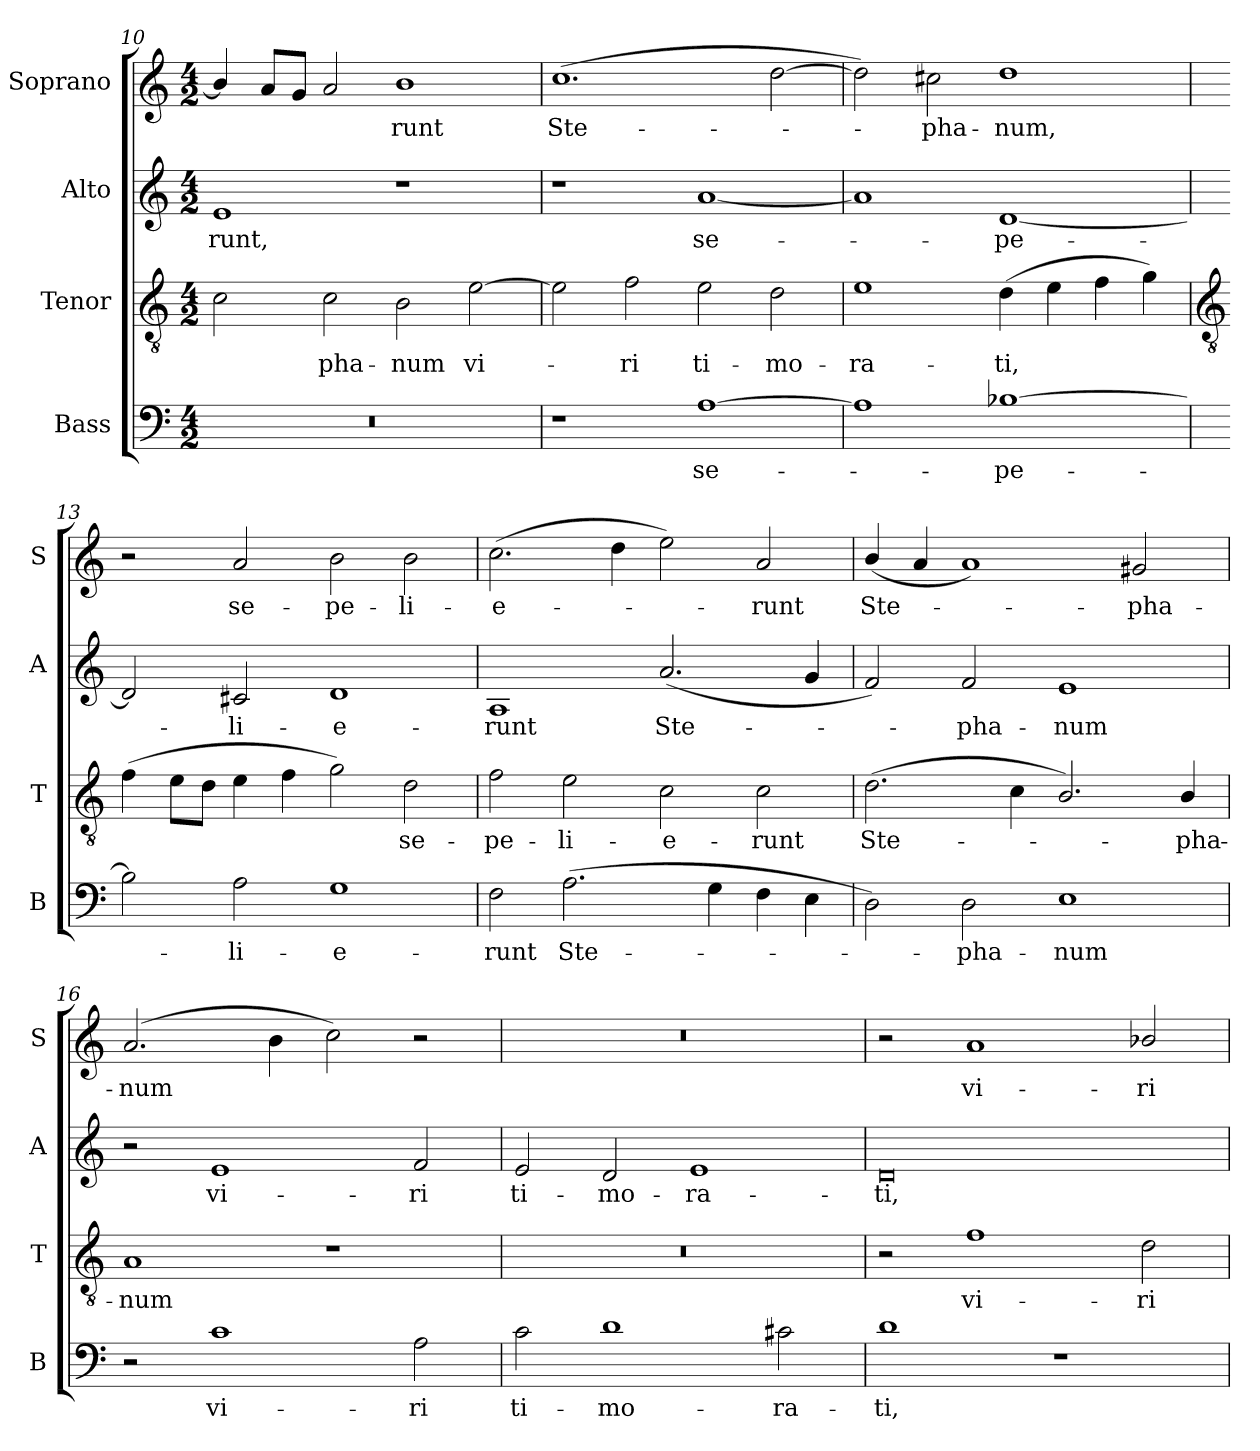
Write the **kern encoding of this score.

**kern	**text	**kern	**text	**kern	**text	**kern	**text
*part4	*part4	*part3	*part3	*part2	*part2	*part1	*part1
*staff4	*staff4	*staff3	*staff3	*staff2	*staff2	*staff1	*staff1
*I"Bass	*	*I"Tenor	*	*I"Alto	*	*I"Soprano	*
*I'B	*	*I'T	*	*I'A	*	*I'S	*
*clefF4	*	*clefGv2	*	*clefG2	*	*clefG2	*
*k[]	*	*k[]	*	*k[]	*	*k[]	*
*C:	*	*C:	*	*C:	*	*C:	*
*M4/2	*	*M4/2	*	*M4/2	*	*M4/2	*
=10	=10	=10	=10	=10	=10	=10	=10
!	!	!	!	!	!LO:LY:b	!	!
0r	.	2c	.	1e	-runt,	4b/]	.
.	.	.	.	.	.	8aL	.
.	.	.	.	.	.	8gJ	.
!	!	!	!LO:LY:b	!	!	!	!
.	.	2c	pha-	.	.	2a	.
!	!	!	!LO:LY:b	!	!	!	!LO:LY:b
.	.	2B	-num	1r	.	1b	runt
!	!	!	!LO:LY:b	!	!	!	!
.	.	[2e	vi-	.	.	.	.
=11	=11	=11	=11	=11	=11	=11	=11
!	!	!	!	!	!	!	!LO:LY:b
1r	.	2e]	.	1r	.	(>1.cc	Ste-
!	!	!	!LO:LY:b	!	!	!	!
.	.	2f	ri	.	.	.	.
!	!LO:LY:b	!	!LO:LY:b	!	!LO:LY:b	!	!
[1A	se-	2e	ti-	[1a	se-	.	.
!	!	!	!LO:LY:b	!	!	!	!
.	.	2d	-mo-	.	.	[2dd	.
=12	=12	=12	=12	=12	=12	=12	=12
!	!	!	!LO:LY:b	!	!	!	!
1A]	.	1e	-ra-	1a]	.	2dd])	.
!	!	!	!	!	!	!	!LO:LY:b
.	.	.	.	.	.	2cc#X	pha-
!	!LO:LY:b	!	!LO:LY:b	!	!LO:LY:b	!	!LO:LY:b
[1B-X	pe-	(>4d	-ti,	[1d	pe-	1dd	-num,
.	.	4e	.	.	.	.	.
.	.	4f	.	.	.	.	.
.	.	4g)	.	.	.	.	.
!!LO:LB:g=z
=13	=13	=13	=13	=13	=13	=13	=13
*	*	*clefGv2	*	*	*	*	*
2B-]	.	(>4f	.	2d]	.	2r	.
.	.	8eL	.	.	.	.	.
.	.	8dJ	.	.	.	.	.
!	!LO:LY:b	!	!	!	!LO:LY:b	!	!LO:LY:b
2A	li-	4e	.	2c#X	li-	2a	se-
.	.	4f	.	.	.	.	.
!	!LO:LY:b	!	!	!	!LO:LY:b	!	!LO:LY:b
1G	-e-	2g)	.	1d	-e-	2b	-pe-
!	!	!	!LO:LY:b	!	!	!	!LO:LY:b
.	.	2d	se-	.	.	2b	-li-
=14	=14	=14	=14	=14	=14	=14	=14
!	!LO:LY:b	!	!LO:LY:b	!	!LO:LY:b	!	!LO:LY:b
2F	-runt	2f	-pe-	1A	-runt	(>2.cc	-e-
!	!LO:LY:b	!	!LO:LY:b	!	!	!	!
(>2.A	Ste-	2e	-li-	.	.	.	.
.	.	.	.	.	.	4dd	.
!	!	!	!LO:LY:b	!	!LO:LY:b	!	!
.	.	2c	-e-	(<2.a	Ste-	2ee)	.
4G	.	.	.	.	.	.	.
!	!	!	!LO:LY:b	!	!	!	!LO:LY:b
4F	.	2c	-runt	.	.	2a	runt
4E	.	.	.	4g	.	.	.
=15	=15	=15	=15	=15	=15	=15	=15
!	!	!	!LO:LY:b	!	!	!	!LO:LY:b
2D)	.	(>2.d	Ste-	2f)	.	(<4b/	Ste-
.	.	.	.	.	.	4a	.
!	!LO:LY:b	!	!	!	!LO:LY:b	!	!
2D	pha-	.	.	2f	pha-	1a)	.
.	.	4c	.	.	.	.	.
!	!LO:LY:b	!	!	!	!LO:LY:b	!	!
1E	-num	2.B/)	.	1e	-num	.	.
!	!	!	!	!	!	!	!LO:LY:b
.	.	.	.	.	.	2g#X	pha-
!	!	!	!LO:LY:b	!	!	!	!
.	.	4B/	pha-	.	.	.	.
=16	=16	=16	=16	=16	=16	=16	=16
!	!	!	!LO:LY:b	!	!	!	!LO:LY:b
2r	.	1A	-num	2r	.	(>2.a	-num
!	!LO:LY:b	!	!	!	!LO:LY:b	!	!
1c	vi-	.	.	1e	vi-	.	.
.	.	.	.	.	.	4b	.
.	.	1r	.	.	.	2cc)	.
!	!LO:LY:b	!	!	!	!LO:LY:b	!	!
2A	-ri	.	.	2f	-ri	2r	.
=17	=17	=17	=17	=17	=17	=17	=17
!	!LO:LY:b	!	!	!	!LO:LY:b	!	!
2c	ti-	0r	.	2e	ti-	0r	.
!	!LO:LY:b	!	!	!	!LO:LY:b	!	!
1d	-mo-	.	.	2d	-mo-	.	.
!	!	!	!	!	!LO:LY:b	!	!
.	.	.	.	1e	-ra-	.	.
!	!LO:LY:b	!	!	!	!	!	!
2c#X	-ra-	.	.	.	.	.	.
=18	=18	=18	=18	=18	=18	=18	=18
!	!LO:LY:b	!	!	!	!LO:LY:b	!	!
1d	-ti,	2r	.	0d	-ti,	2r	.
!	!	!	!LO:LY:b	!	!	!	!LO:LY:b
.	.	1f	vi-	.	.	1a	vi-
1r	.	.	.	.	.	.	.
!	!	!	!LO:LY:b	!	!	!	!LO:LY:b
.	.	2d	-ri	.	.	2b-X/	-ri
=	=	=	=	=	=	=	=
*-	*-	*-	*-	*-	*-	*-	*-
